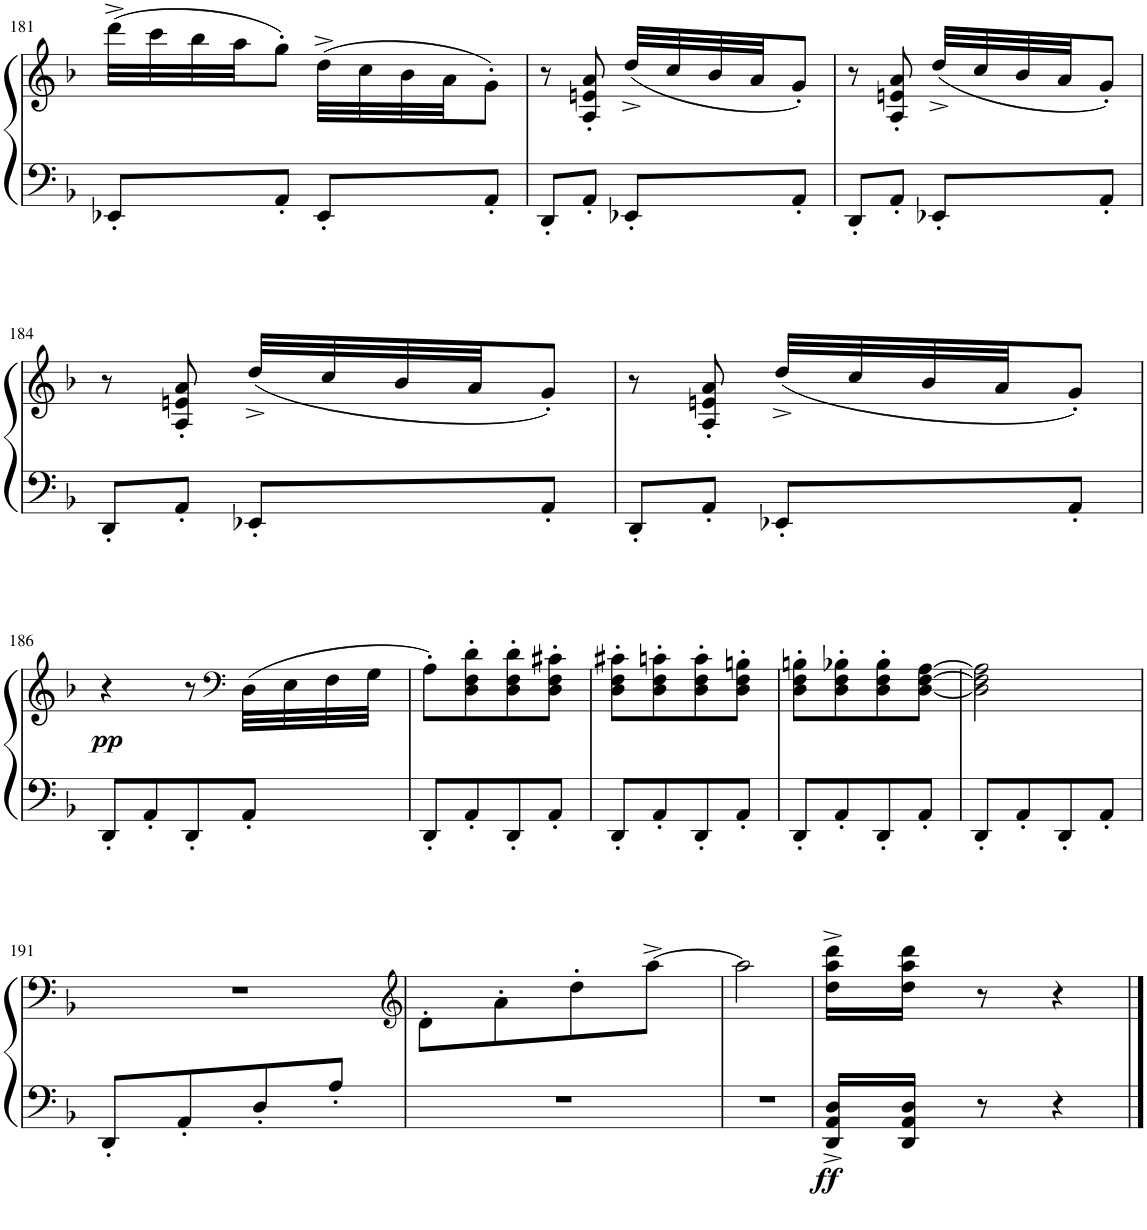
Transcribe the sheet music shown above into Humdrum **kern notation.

**kern	**kern	**dynam
*part1	*part1	*part1
*staff2	*staff1	*staff1/2
*I"Piano	*	*
*I'Pno	*	*
!!LO:PB:g=z
*clefF4	*clefG2	*
*k[b-]	*k[b-]	*
*M2/4	*M2/4	*
=181	=181	=181
8EE-X'/L	(32ddd^\LLL	.
.	32ccc\	.
.	32bb-\	.
.	32aa\JJ	.
8AA'/J	8gg'\J)	.
8EE-'/L	(32dd^\LLL	.
.	32cc\	.
.	32b-\	.
.	32a\JJ	.
8AA'/J	8g'\J)	.
=182	=182	=182
8DD'/L	8r	.
8AA'/J	8A/' 8en/' 8a/'	.
8EE-X'/L	(32dd^/LLL	.
.	32cc/	.
.	32b-/	.
.	32a/JJ	.
8AA'/J	8g'/J)	.
=183	=183	=183
8DD'/L	8r	.
8AA'/J	8A/' 8en/' 8a/'	.
8EE-X'/L	(32dd^/LLL	.
.	32cc/	.
.	32b-/	.
.	32a/JJ	.
8AA'/J	8g'/J)	.
!!LO:LB:g=z
=184	=184	=184
8DD'/L	8r	.
8AA'/J	8A/' 8en/' 8a/'	.
8EE-X'/L	(32dd^/LLL	.
.	32cc/	.
.	32b-/	.
.	32a/JJ	.
8AA'/J	8g'/J)	.
=185	=185	=185
8DD'/L	8r	.
8AA'/J	8A/' 8en/' 8a/'	.
8EE-X'/L	(32dd^/LLL	.
.	32cc/	.
.	32b-/	.
.	32a/JJ	.
8AA'/J	8g'/J)	.
!!LO:LB:g=z
=186	=186	=186
!	!	!LO:DY:b
8DD'/L	4r	pp
8AA'/	.	.
8DD'/	8r	.
*	*clefF4	*
8AA'/J	(32D\LLL	.
.	32E\	.
.	32F\	.
.	32G\JJJ	.
=187	=187	=187
8DD'/L	8A'\L)	.
8AA'/	8D\' 8F\' 8d\'	.
8DD'/	8D\' 8F\' 8d\'	.
8AA'/J	8D\' 8F\' 8c#X\'J	.
=188	=188	=188
8DD'/L	8D\' 8F\' 8c#X\'L	.
8AA'/	8D\' 8F\' 8cn\'	.
8DD'/	8D\' 8F\' 8c\'	.
8AA'/J	8D\' 8F\' 8Bn\'J	.
=189	=189	=189
8DD'/L	8D\' 8F\' 8Bn\'L	.
8AA'/	8D\' 8F\' 8B-X\'	.
8DD'/	8D\' 8F\' 8B-\'	.
8AA'/J	[<8D\ [8F\ [8A\J	.
=190	=190	=190
8DD'/L	2D\] 2F\] 2A\]	.
8AA'/	.	.
8DD'/	.	.
8AA'/J	.	.
!!LO:LB:g=z
=191	=191	=191
8DD'/L	2r	.
8AA'/	.	.
8D'/	.	.
8A'/J	.	.
=192	=192	=192
*	*clefG2	*
2r	8d'\L	.
.	8a'\	.
.	8dd'\	.
.	[>8aa^\J	.
=193	=193	=193
2r	2aa\]	.
=194	=194	=194
!	!	!LO:DY:b=2
16DD/^ 16AA/^ 16D/^LL	16dd\^ 16aa\^ 16ddd\^LL	ff
16DD/ 16AA/ 16D/JJ	16dd\ 16aa\ 16ddd\JJ	.
8r	8r	.
4r	4r	.
==	==	==
*-	*-	*-
